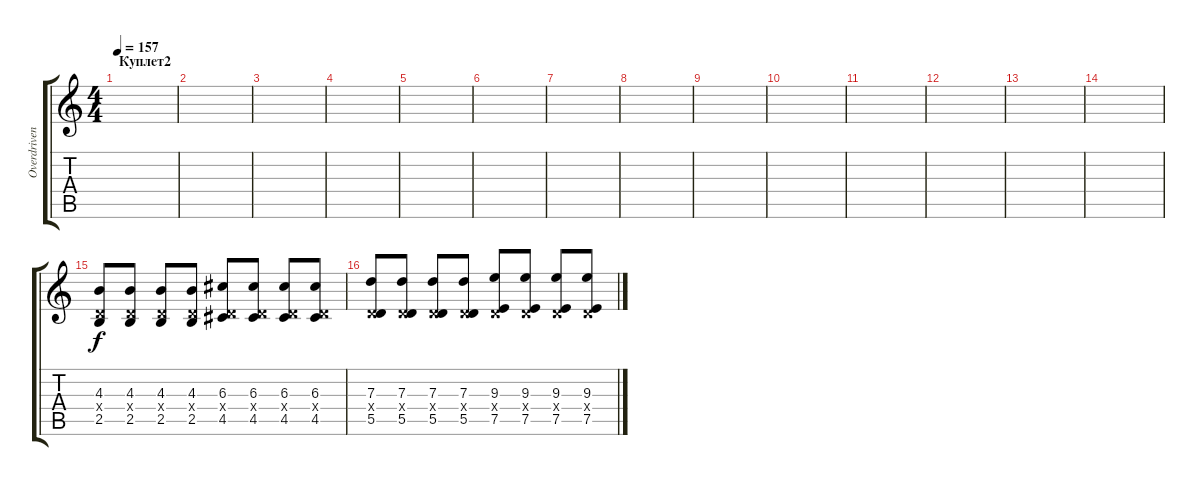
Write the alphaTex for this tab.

\track ("Overdriven Guitar" "Overdriven") {instrument overdrivenguitar}
\staff {score tabs}
\tuning (E4 B3 G3 D3 A2 D2) {hide}
\ts (4 4)
\section ("" "Куплет2")
\tempo 157
\clef g2
\ks c
|
|
|
|
|
|
|
|
|
|
|
|
|
|
(4.3 0.4{x} 2.5).8 (4.3 0.4{x} 2.5).8 (4.3 0.4{x} 2.5).8 (4.3 0.4{x} 2.5).8 (6.3 0.4{x} 4.5).8 (6.3 0.4{x} 4.5).8 (6.3 0.4{x} 4.5).8 (6.3 0.4{x} 4.5).8 |
(7.3 0.4{x} 5.5).8 (7.3 0.4{x} 5.5).8 (7.3 0.4{x} 5.5).8 (7.3 0.4{x} 5.5).8 (9.3 0.4{x} 7.5).8 (9.3 0.4{x} 7.5).8 (9.3 0.4{x} 7.5).8 (9.3 0.4{x} 7.5).8
